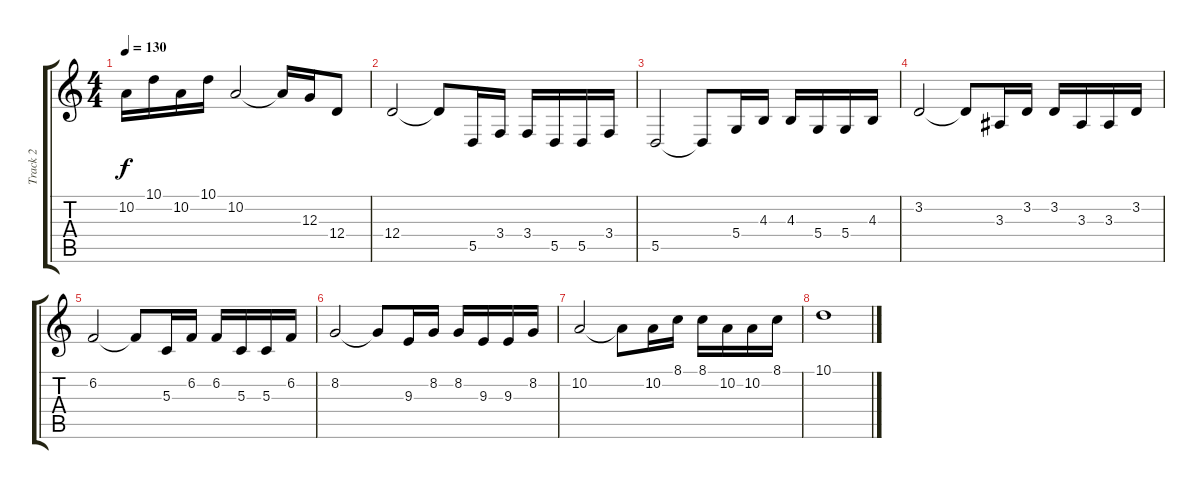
\track ("Track 2" "Track 2") {instrument pad4choir}
\staff {score tabs}
\tuning (E4 B3 G3 D3 A2 E2) {hide}
\ts (4 4)
\tempo 130
\clef g2
\ks c
10.2.16{dy f} 10.1.16 10.2.16 10.1.16 10.2.2 10.2{t}.16 12.3.16 12.4.8 |
12.4.2 12.4{t}.8 5.5.16 3.4.16 3.4.16 5.5.16 5.5.16 3.4.16 |
5.5.2 5.5{t}.8 5.4.16 4.3.16 4.3.16 5.4.16 5.4.16 4.3.16 |
3.2.2 3.2{t}.8 3.3.16 3.2.16 3.2.16 3.3.16 3.3.16 3.2.16 |
6.2.2 6.2{t}.8 5.3.16 6.2.16 6.2.16 5.3.16 5.3.16 6.2.16 |
8.2.2 8.2{t}.8 9.3.16 8.2.16 8.2.16 9.3.16 9.3.16 8.2.16 |
10.2.2 10.2{t}.8 10.2.16 8.1.16 8.1.16 10.2.16 10.2.16 8.1.16 |
10.1.1
